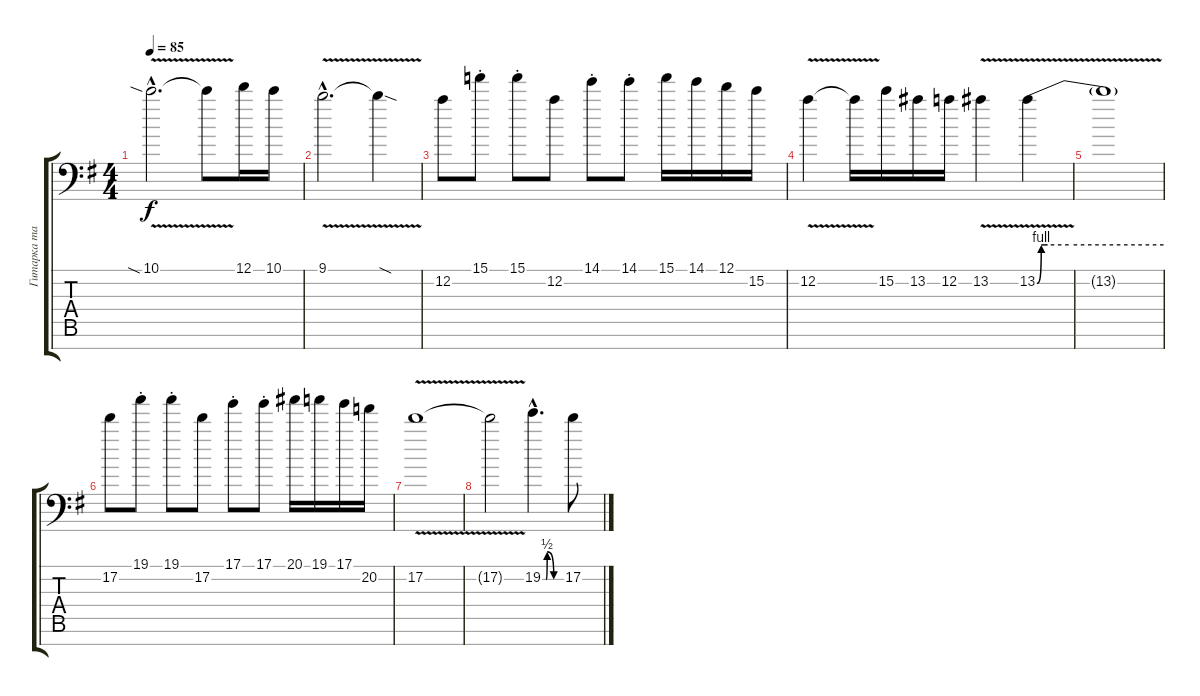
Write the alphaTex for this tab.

\track ("Гитарка там" "Гитарка та") {instrument overdrivenguitar}
\staff {score tabs}
\tuning (D4 A3 F3 C3 G2 D2 A1) {hide}
\ts (4 4)
\tempo 85
\clef f4
\ks eminor
10.1{v sia hac}.2{d dy f} 10.1{t}.8 12.1.16 10.1.16 |
9.1{v hac}.2{d} 9.1{sod t}.4 |
12.2.8 15.1{st}.8 15.1{st}.8 12.2.8 14.1{st}.8 14.1{st}.8 15.1.16 14.1.16 12.1.16 15.2.16 |
12.2{v}.4 12.2{t}.16 15.2.16 13.2.16 12.2.16 13.2{v}.4 13.2{be (custom 0 0 2 4 5 4 15 4 60 4) v}.4 |
13.2{t}.1 |
17.2.8 19.1{st}.8 19.1{st}.8 17.2.8 17.1{st}.8 17.1{st}.8 20.1.16 19.1.16 17.1.16 20.2.16 |
17.2{v}.1 |
17.2{t}.2 19.2{be (custom 0 0 11 0 15 2 36 0 60 0) hac}.4{d} 17.2.8
